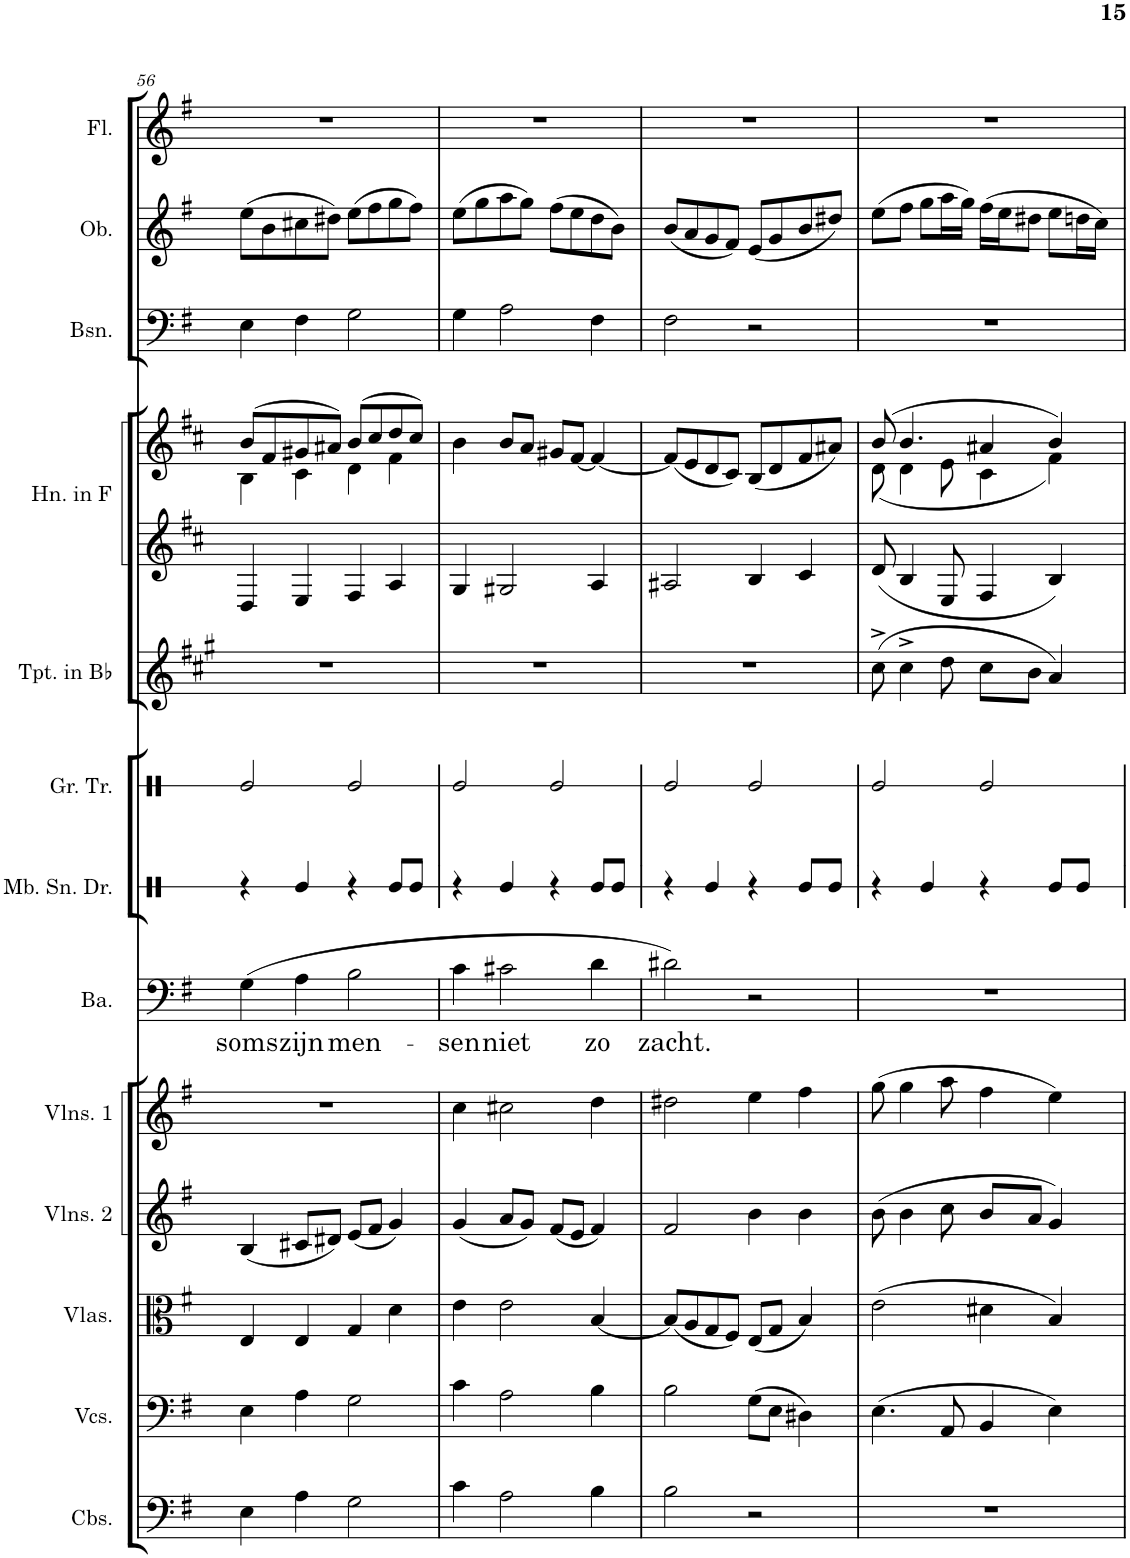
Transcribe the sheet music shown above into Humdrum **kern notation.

**kern	**kern	**kern	**kern	**kern	**kern	**text	**kern	**kern	**kern	**kern	**kern	**kern	**kern	**kern
*part13	*part12	*part11	*part10	*part9	*part8	*part8	*part7	*part6	*part5	*part4	*part4	*part3	*part2	*part1
*staff14	*staff13	*staff12	*staff11	*staff10	*staff9	*staff9	*staff8	*staff7	*staff6	*staff5	*staff4	*staff3	*staff2	*staff1
*I"Contrabasses	*I"Violoncellos	*I"Violas	*I"Violins 2	*I"Violins 1	*I"Bariton	*	*I"Snare drum	*I"Grote trom	*I"Trumpets in Bb	*I"Horns in F	*	*I"Bassoons	*I"Oboes	*I"Flutes
*I'Cbs.	*I'Vcs.	*I'Vlas.	*I'Vlns. 2	*I'Vlns. 1	*I'Ba.	*	*	*I'Gr. Tr.	*I'Tpt. in Bb	*I'Hn. in F	*	*I'Bsn.	*I'Ob.	*I'Fl.
!!LO:PB:g=z
*clefF4	*clefF4	*clefC3	*clefG2	*clefG2	*clefF4	*	*clefX	*clefX	*clefG2	*clefG2	*clefG2	*clefF4	*clefG2	*clefG2
*Trd7c12	*	*	*	*	*	*	*	*	*Trd1c2	*Trd4c7	*Trd4c7	*	*	*
*k[f#]	*k[f#]	*k[f#]	*k[f#]	*k[f#]	*k[f#]	*	*k[]	*k[]	*k[f#c#g#]	*k[f#c#]	*k[f#c#]	*k[f#]	*k[f#]	*k[f#]
*M4/4	*M4/4	*M4/4	*M4/4	*M4/4	*M4/4	*	*M4/4	*M4/4	*M4/4	*M4/4	*M4/4	*M4/4	*M4/4	*M4/4
=56	=56	=56	=56	=56	=56	=56	=56	=56	=56	=56	=56	=56	=56	=56
!	!	!	!	!	!	!LO:LY:b	!	!	!	!	!	!	!	!
*	*	*	*	*	*	*	*	*	*	*	*^	*	*	*
4E\	4E\	4E/	(4B/	1r	(4G\	soms	4r	2Re/	1r	4D/	(8b/L	4B\	4E\	(8ee\L	1r
.	.	.	.	.	.	.	.	.	.	.	8f#/	.	.	8b\	.
!	!	!	!	!	!	!LO:LY:b	!	!	!	!	!	!	!	!	!
4A\	4A\	4E/	8c#X/L	.	4A\	zijn	4Re/	.	.	4E/	8g#X/	4c#\	4F#\	8cc#X\	.
.	.	.	8d#X/J)	.	.	.	.	.	.	.	8a#X/J)	.	.	8dd#X\J)	.
!	!	!	!	!	!	!LO:LY:b	!	!	!	!	!	!	!	!	!
2G\	2G\	4G/	(8e/L	.	2B\	men-	4r	2Re/	.	4F#/	(8b/L	4d\	2G\	(8ee\L	.
.	.	.	8f#/J	.	.	.	.	.	.	.	8cc#/	.	.	8ff#\	.
.	.	4d\	4g/)	.	.	.	8Re/L	.	.	4A/	8dd/	4f#\	.	8gg\	.
.	.	.	.	.	.	.	8Re/J	.	.	.	8cc#/J)	.	.	8ff#\J)	.
*	*	*	*	*	*	*	*	*	*	*	*v	*v	*	*	*
=57	=57	=57	=57	=57	=57	=57	=57	=57	=57	=57	=57	=57	=57	=57
!	!	!	!	!	!	!LO:LY:b	!	!	!	!	!	!	!	!
4c\	4c\	4e\	(4g/	4cc\	4c\	-sen	4r	2Re/	1r	4G/	4b\	4G\	(8ee\L	1r
.	.	.	.	.	.	.	.	.	.	.	.	.	8gg\	.
!	!	!	!	!	!	!LO:LY:b	!	!	!	!	!	!	!	!
2A\	2A\	2e\	8a/L	2cc#X\	2c#X\	niet	4Re/	.	.	2G#X/	8b/L	2A\	8aa\	.
.	.	.	8g/J)	.	.	.	.	.	.	.	8a/J	.	8gg\J)	.
.	.	.	(8f#/L	.	.	.	4r	2Re/	.	.	8g#X/L	.	(8ff#\L	.
.	.	.	8e/J	.	.	.	.	.	.	.	[8f#/J	.	8ee\	.
!	!	!	!	!	!	!LO:LY:b	!	!	!	!	!	!	!	!
4B\	4B\	[4B/	4f#/)	4dd\	4d\	zo	8Re/L	.	.	4A/	4f#/_	4F#\	8dd\	.
.	.	.	.	.	.	.	8Re/J	.	.	.	.	.	8b\J)	.
=58	=58	=58	=58	=58	=58	=58	=58	=58	=58	=58	=58	=58	=58	=58
!	!	!	!	!	!	!LO:LY:b	!	!	!	!	!	!	!	!
2B\	2B\	(8B/L]	2f#/	2dd#X\	2d#X\)	zacht.	4r	2Re/	1r	2A#X/	(8f#/L]	2F#\	(8b/L	1r
.	.	8A/	.	.	.	.	.	.	.	.	8e/	.	8a/	.
.	.	8G/	.	.	.	.	4Re/	.	.	.	8d/	.	8g/	.
.	.	8F#/J)	.	.	.	.	.	.	.	.	8c#/J)	.	8f#/J)	.
2r	(8G\L	(8E/L	4b\	4ee\	2r	.	4r	2Re/	.	4B/	(8B/L	2r	(8e/L	.
.	8E\J	8G/J	.	.	.	.	.	.	.	.	8d/	.	8g/	.
.	4D#X\)	4B/)	4b\	4ff#\	.	.	8Re/L	.	.	4c#/	8f#/	.	8b/	.
.	.	.	.	.	.	.	8Re/J	.	.	.	8a#X/J)	.	8dd#X/J)	.
=59	=59	=59	=59	=59	=59	=59	=59	=59	=59	=59	=59	=59	=59	=59
*	*	*	*	*	*	*	*	*	*	*	*^	*	*	*
1r	(4.E\	(2e\	(8b\	(8gg\	1r	.	4r	2Re/	(8cc#^\	8d/	(8b/	(8d\	1r	(8ee\L	1r
.	.	.	4b\	4gg\	.	.	.	.	4cc#^\	4B/	4.b/	4d\	.	8ff#\J	.
.	.	.	.	.	.	.	4Re/	.	.	.	.	.	.	8gg\L	.
.	8AA/	.	8cc\	8aa\	.	.	.	.	8dd\	8E/	.	8e\	.	16aa\L	.
.	.	.	.	.	.	.	.	.	.	.	.	.	.	16gg\JJ)	.
.	4BB/	4d#X\	8b/L	4ff#\	.	.	4r	2Re/	8cc#\L	4F#/	4a#X/	4c#\	.	(16ff#\LL	.
.	.	.	.	.	.	.	.	.	.	.	.	.	.	16ee\J	.
.	.	.	8a/J	.	.	.	.	.	8b\J	.	.	.	.	8dd#X\J	.
.	4E\)	4B/)	4g/)	4ee\)	.	.	8Re/L	.	4a/)	4B/	4b/)	4f#\)	.	8ee\L	.
.	.	.	.	.	.	.	8Re/J	.	.	.	.	.	.	16ddn\L	.
.	.	.	.	.	.	.	.	.	.	.	.	.	.	16cc\JJ)	.
*	*	*	*	*	*	*	*	*	*	*	*v	*v	*	*	*
=	=	=	=	=	=	=	=	=	=	=	=	=	=	=
*-	*-	*-	*-	*-	*-	*-	*-	*-	*-	*-	*-	*-	*-	*-
